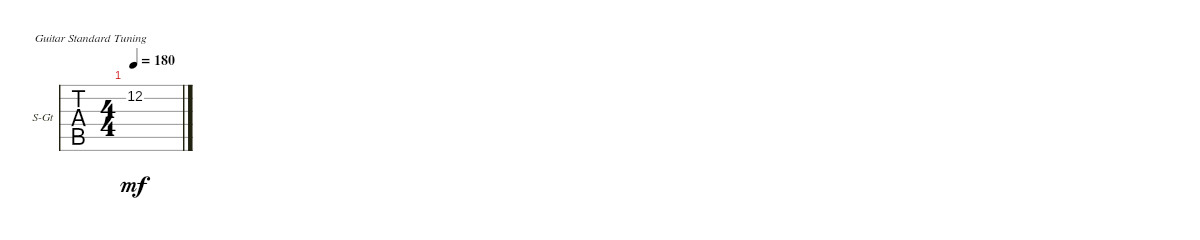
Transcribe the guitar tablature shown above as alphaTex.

\defaultSystemsLayout 4
\bracketExtendMode groupsimilarinstruments
\firstSystemTrackNameOrientation horizontal
\otherSystemsTrackNameOrientation horizontal
\track ("Vocals" "S-Gt") {solo instrument acousticguitarsteel}
\staff {tabs}
\tuning (E4 B3 G3 D3 A2 E2)
\ts (4 4)
\tempo 180
\clef g2
\ks c
12.2{t}.1{dy mf}
